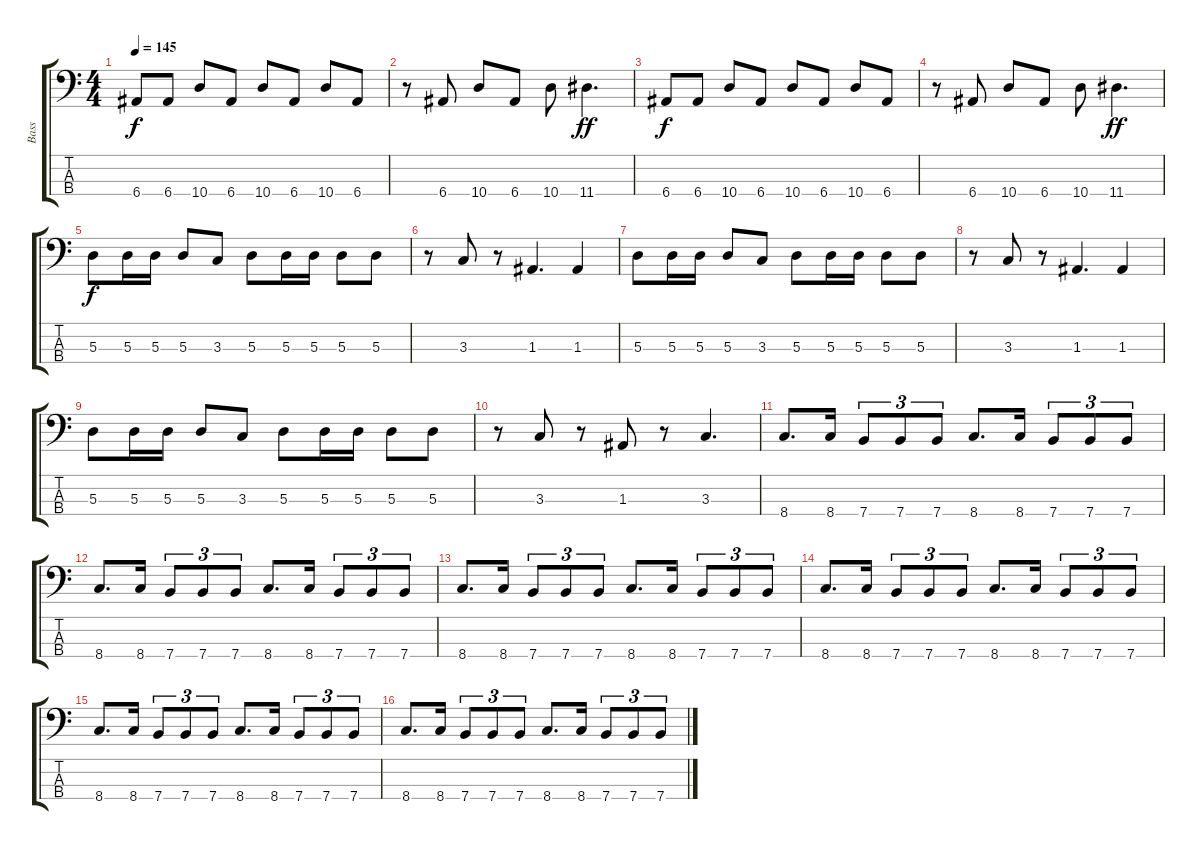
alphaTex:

\track ("Bass" "Bass") {instrument electricbassfinger}
\staff {score tabs}
\tuning (G2 D2 A1 E1) {hide}
\ts (4 4)
\tempo 145
\clef f4
\ks c
6.4.8{dy f} 6.4.8 10.4.8 6.4.8 10.4.8 6.4.8 10.4.8 6.4.8 |
r.8 6.4.8 10.4.8 6.4.8 10.4.8 11.4.4{d dy ff} |
6.4.8{dy f} 6.4.8 10.4.8 6.4.8 10.4.8 6.4.8 10.4.8 6.4.8 |
r.8 6.4.8 10.4.8 6.4.8 10.4.8 11.4.4{d dy ff} |
5.3.8{dy f} 5.3.16 5.3.16 5.3.8 3.3.8 5.3.8 5.3.16 5.3.16 5.3.8 5.3.8 |
r.8 3.3.8 r.8 1.3.4{d} 1.3.4 |
5.3.8 5.3.16 5.3.16 5.3.8 3.3.8 5.3.8 5.3.16 5.3.16 5.3.8 5.3.8 |
r.8 3.3.8 r.8 1.3.4{d} 1.3.4 |
5.3.8 5.3.16 5.3.16 5.3.8 3.3.8 5.3.8 5.3.16 5.3.16 5.3.8 5.3.8 |
r.8 3.3.8 r.8 1.3.8 r.8 3.3.4{d} |
8.4.8{d} 8.4.16 7.4.8{tu (3 2)} 7.4.8{tu (3 2)} 7.4.8{tu (3 2)} 8.4.8{d} 8.4.16 7.4.8{tu (3 2)} 7.4.8{tu (3 2)} 7.4.8{tu (3 2)} |
8.4.8{d} 8.4.16 7.4.8{tu (3 2)} 7.4.8{tu (3 2)} 7.4.8{tu (3 2)} 8.4.8{d} 8.4.16 7.4.8{tu (3 2)} 7.4.8{tu (3 2)} 7.4.8{tu (3 2)} |
8.4.8{d} 8.4.16 7.4.8{tu (3 2)} 7.4.8{tu (3 2)} 7.4.8{tu (3 2)} 8.4.8{d} 8.4.16 7.4.8{tu (3 2)} 7.4.8{tu (3 2)} 7.4.8{tu (3 2)} |
8.4.8{d} 8.4.16 7.4.8{tu (3 2)} 7.4.8{tu (3 2)} 7.4.8{tu (3 2)} 8.4.8{d} 8.4.16 7.4.8{tu (3 2)} 7.4.8{tu (3 2)} 7.4.8{tu (3 2)} |
8.4.8{d} 8.4.16 7.4.8{tu (3 2)} 7.4.8{tu (3 2)} 7.4.8{tu (3 2)} 8.4.8{d} 8.4.16 7.4.8{tu (3 2)} 7.4.8{tu (3 2)} 7.4.8{tu (3 2)} |
8.4.8{d} 8.4.16 7.4.8{tu (3 2)} 7.4.8{tu (3 2)} 7.4.8{tu (3 2)} 8.4.8{d} 8.4.16 7.4.8{tu (3 2)} 7.4.8{tu (3 2)} 7.4.8{tu (3 2)}
